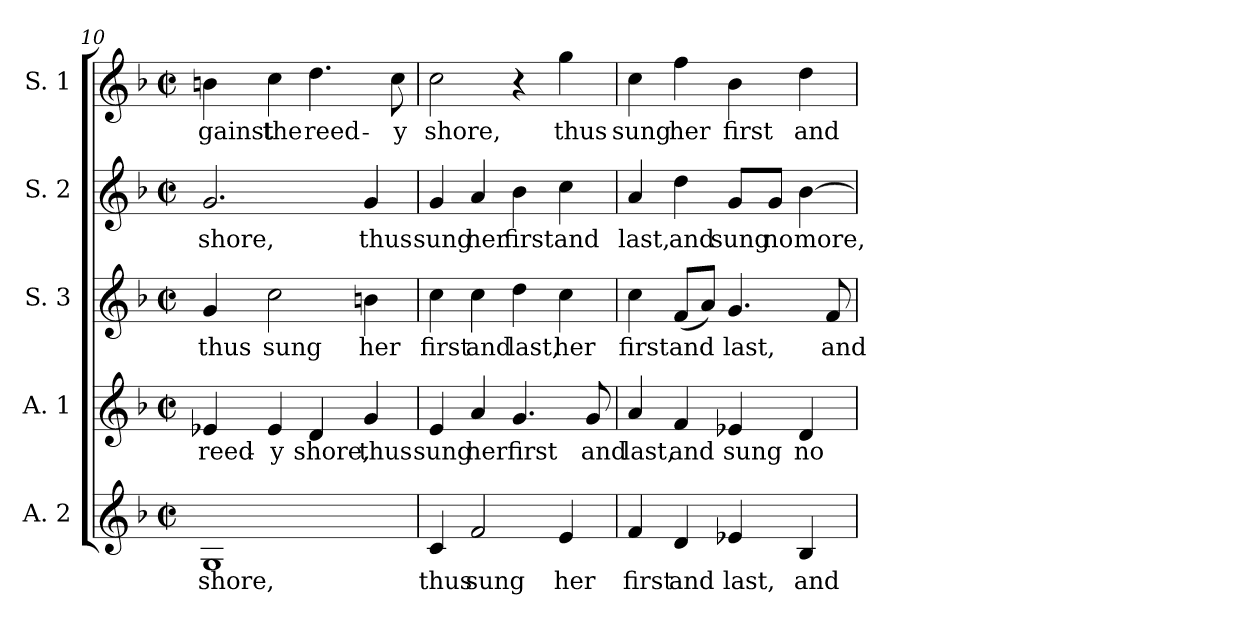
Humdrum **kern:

**kern	**text	**kern	**text	**kern	**text	**kern	**text	**kern	**text
*part5	*part5	*part4	*part4	*part3	*part3	*part2	*part2	*part1	*part1
*staff5	*staff5	*staff4	*staff4	*staff3	*staff3	*staff2	*staff2	*staff1	*staff1
*I"A. 2	*	*I"A. 1	*	*I"S. 3	*	*I"S. 2	*	*I"S. 1	*
*clefG2	*	*clefG2	*	*clefG2	*	*clefG2	*	*clefG2	*
*k[b-]	*	*k[b-]	*	*k[b-]	*	*k[b-]	*	*k[b-]	*
*F:	*	*F:	*	*F:	*	*F:	*	*F:	*
*M2/2	*	*M2/2	*	*M2/2	*	*M2/2	*	*M2/2	*
*met(c|)	*	*met(c|)	*	*met(c|)	*	*met(c|)	*	*met(c|)	*
=10	=10	=10	=10	=10	=10	=10	=10	=10	=10
!	!LO:LY:b:color=#000000	!	!	!	!	!	!	!	!
!	!	!	!LO:LY:b:color=#000000	!	!	!	!	!	!
!	!	!	!	!	!LO:LY:b:color=#000000	!	!	!	!
!	!	!	!	!	!	!	!LO:LY:b:color=#000000	!	!
!	!	!	!	!	!	!	!	!	!LO:LY:b:color=#000000
1Gi	shore,	4e-Xi/	reed-	4gi/	thus	2.gi/	shore,	4bni\	-gainst
!	!	!	!LO:LY:b:color=#000000	!	!	!	!	!	!
!	!	!	!	!	!LO:LY:b:color=#000000	!	!	!	!
!	!	!	!	!	!	!	!	!	!LO:LY:b:color=#000000
.	.	4e-i/	-y	2cci\	sung	.	.	4cci\	the
!	!	!	!LO:LY:b:color=#000000	!	!	!	!	!	!
!	!	!	!	!	!	!	!	!	!LO:LY:b:color=#000000
.	.	4di/	shore,	.	.	.	.	4.ddi\	reed-
!	!	!	!LO:LY:b:color=#000000	!	!	!	!	!	!
!	!	!	!	!	!LO:LY:b:color=#000000	!	!	!	!
!	!	!	!	!	!	!	!LO:LY:b:color=#000000	!	!
.	.	4gi/	thus	4bni\	her	4gi/	thus	.	.
!	!	!	!	!	!	!	!	!	!LO:LY:b:color=#000000
.	.	.	.	.	.	.	.	8cci\	-y
!!LO:LB:g=z
=11	=11	=11	=11	=11	=11	=11	=11	=11	=11
!	!LO:LY:b:color=#000000	!	!	!	!	!	!	!	!
!	!	!	!LO:LY:b:color=#000000	!	!	!	!	!	!
!	!	!	!	!	!LO:LY:b:color=#000000	!	!	!	!
!	!	!	!	!	!	!	!LO:LY:b:color=#000000	!	!
!	!	!	!	!	!	!	!	!	!LO:LY:b:color=#000000
4ci/	thus	4ei/	sung	4cci\	first	4gi/	sung	2cci\	shore,
!	!LO:LY:b:color=#000000	!	!	!	!	!	!	!	!
!	!	!	!LO:LY:b:color=#000000	!	!	!	!	!	!
!	!	!	!	!	!LO:LY:b:color=#000000	!	!	!	!
!	!	!	!	!	!	!	!LO:LY:b:color=#000000	!	!
2fi/	sung	4ai/	her	4cci\	and	4ai/	her	.	.
!	!	!	!LO:LY:b:color=#000000	!	!	!	!	!	!
!	!	!	!	!	!LO:LY:b:color=#000000	!	!	!	!
!	!	!	!	!	!	!	!LO:LY:b:color=#000000	!	!
.	.	4.gi/	first	4ddi\	last,	4b-i\	first	4r	.
!	!LO:LY:b:color=#000000	!	!	!	!	!	!	!	!
!	!	!	!	!	!LO:LY:b:color=#000000	!	!	!	!
!	!	!	!	!	!	!	!LO:LY:b:color=#000000	!	!
!	!	!	!	!	!	!	!	!	!LO:LY:b:color=#000000
4ei/	her	.	.	4cci\	her	4cci\	and	4ggi\	thus
!	!	!	!LO:LY:b:color=#000000	!	!	!	!	!	!
.	.	8gi/	and	.	.	.	.	.	.
=12	=12	=12	=12	=12	=12	=12	=12	=12	=12
!	!LO:LY:b:color=#000000	!	!	!	!	!	!	!	!
!	!	!	!LO:LY:b:color=#000000	!	!	!	!	!	!
!	!	!	!	!	!LO:LY:b:color=#000000	!	!	!	!
!	!	!	!	!	!	!	!LO:LY:b:color=#000000	!	!
!	!	!	!	!	!	!	!	!	!LO:LY:b:color=#000000
4fi/	first	4ai/	last,	4cci\	first	4ai/	last,	4cci\	sung
!	!LO:LY:b:color=#000000	!	!	!	!	!	!	!	!
!	!	!	!LO:LY:b:color=#000000	!	!	!	!	!	!
!	!	!	!	!	!LO:LY:b:color=#000000	!	!	!	!
!	!	!	!	!	!	!	!LO:LY:b:color=#000000	!	!
!	!	!	!	!	!	!	!	!	!LO:LY:b:color=#000000
4di/	and	4fi/	and	(8fi/L	and	4ddi\	and	4ffi\	her
.	.	.	.	8ai/J)	.	.	.	.	.
!	!LO:LY:b:color=#000000	!	!	!	!	!	!	!	!
!	!	!	!LO:LY:b:color=#000000	!	!	!	!	!	!
!	!	!	!	!	!LO:LY:b:color=#000000	!	!	!	!
!	!	!	!	!	!	!	!LO:LY:b:color=#000000	!	!
!	!	!	!	!	!	!	!	!	!LO:LY:b:color=#000000
4e-Xi/	last,	4e-Xi/	sung	4.gi/	last,	8gi/L	sung	4b-i\	first
!	!	!	!	!	!	!	!LO:LY:b:color=#000000	!	!
.	.	.	.	.	.	8gi/J	no	.	.
!	!LO:LY:b:color=#000000	!	!	!	!	!	!	!	!
!	!	!	!LO:LY:b:color=#000000	!	!	!	!	!	!
!	!	!	!	!	!	!	!LO:LY:b:color=#000000	!	!
!	!	!	!	!	!	!	!	!	!LO:LY:b:color=#000000
4B-i/	and	4di/	no	.	.	[>4b-i\	more,	4ddi\	and
!	!	!	!	!	!LO:LY:b:color=#000000	!	!	!	!
.	.	.	.	8fi/	and	.	.	.	.
=	=	=	=	=	=	=	=	=	=
*-	*-	*-	*-	*-	*-	*-	*-	*-	*-
